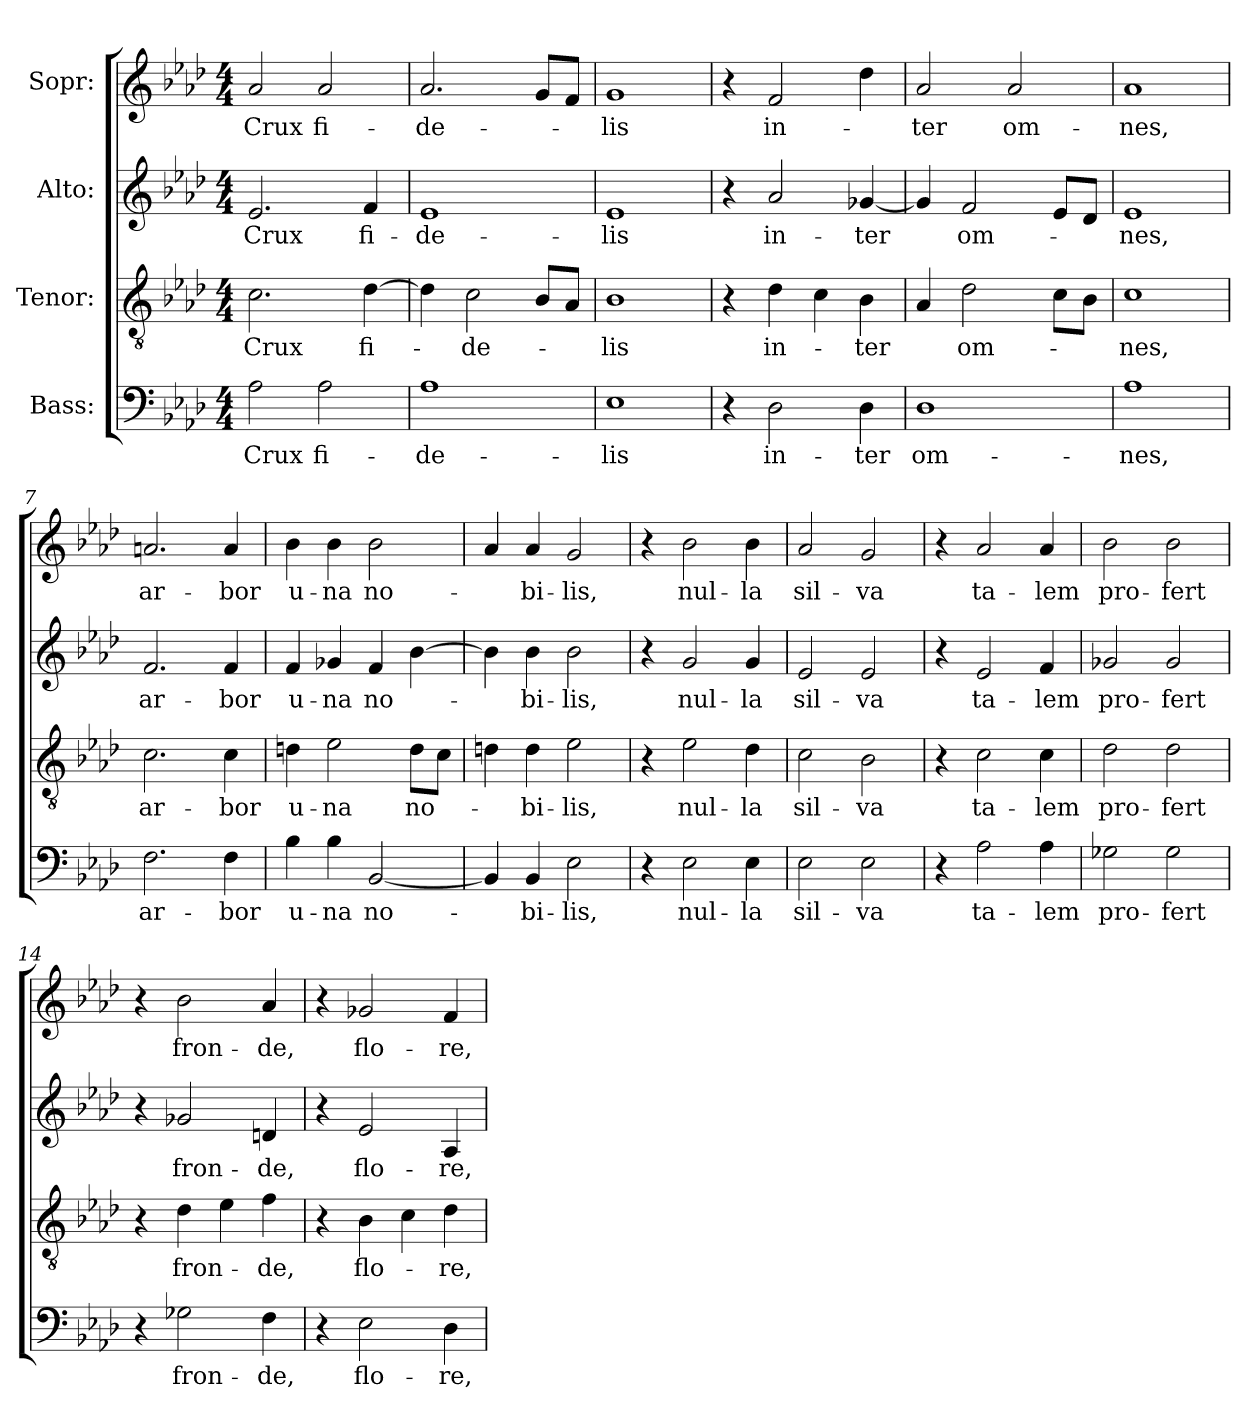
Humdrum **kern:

**kern	**text	**kern	**text	**kern	**text	**kern	**text
*part4	*part4	*part3	*part3	*part2	*part2	*part1	*part1
*staff4	*staff4	*staff3	*staff3	*staff2	*staff2	*staff1	*staff1
*I"Bass:	*	*I"Tenor:	*	*I"Alto:	*	*I"Sopr:	*
*clefF4	*	*clefGv2	*	*clefG2	*	*clefG2	*
*k[b-e-a-d-]	*	*k[b-e-a-d-]	*	*k[b-e-a-d-]	*	*k[b-e-a-d-]	*
*A-:	*	*A-:	*	*A-:	*	*A-:	*
*M4/4	*	*M4/4	*	*M4/4	*	*M4/4	*
=1	=1	=1	=1	=1	=1	=1	=1
2A-\	Crux	2.c\	Crux	2.e-/	Crux	2a-/	Crux
2A-\	fi-	.	.	.	.	2a-/	fi-
.	.	[4d-\	fi-	4f/	fi-	.	.
=2	=2	=2	=2	=2	=2	=2	=2
1A-	-de-	4d-\]	.	1e-	-de-	2.a-/	-de-
.	.	2c\	-de-	.	.	.	.
.	.	8B-/L	.	.	.	8g/L	.
.	.	8A-/J	.	.	.	8f/J	.
=3	=3	=3	=3	=3	=3	=3	=3
1E-	-lis	1B-	-lis	1e-	-lis	1g	-lis
=4	=4	=4	=4	=4	=4	=4	=4
4r	.	4r	.	4r	.	4r	.
2D-\	in-	4d-\	in-	2a-/	in-	2f/	in-
.	.	4c\	.	.	.	.	.
4D-\	-ter	4B-\	-ter	[4g-X/	-ter	4dd-\	.
=5	=5	=5	=5	=5	=5	=5	=5
1D-	om-	4A-/	.	4g-/]	.	2a-/	-ter
.	.	2d-\	om-	2f/	om-	.	.
.	.	.	.	.	.	2a-/	om-
.	.	8c\L	.	8e-/L	.	.	.
.	.	8B-\J	.	8d-/J	.	.	.
=6	=6	=6	=6	=6	=6	=6	=6
1A-	-nes,	1c	-nes,	1e-	-nes,	1a-	-nes,
!!LO:LB:g=z
=7	=7	=7	=7	=7	=7	=7	=7
2.F\	ar-	2.c\	ar-	2.f/	ar-	2.an/	ar-
4F\	-bor	4c\	-bor	4f/	-bor	4a/	-bor
=8	=8	=8	=8	=8	=8	=8	=8
4B-\	u-	4dn\	u-	4f/	u-	4b-\	u-
4B-\	-na	2e-\	-na	4g-X/	-na	4b-\	-na
[2BB-/	no-	.	.	4f/	no-	2b-\	no-
.	.	8d\L	no-	[4b-\	.	.	.
.	.	8c\J	.	.	.	.	.
=9	=9	=9	=9	=9	=9	=9	=9
4BB-/]	.	4dn\	.	4b-\]	.	4a-/	.
4BB-/	-bi-	4d\	-bi-	4b-\	-bi-	4a-/	-bi-
2E-\	-lis,	2e-\	-lis,	2b-\	-lis,	2g/	-lis,
=10	=10	=10	=10	=10	=10	=10	=10
4r	.	4r	.	4r	.	4r	.
2E-\	nul-	2e-\	nul-	2g/	nul-	2b-\	nul-
4E-\	-la	4d-\	-la	4g/	-la	4b-\	-la
=11	=11	=11	=11	=11	=11	=11	=11
2E-\	sil-	2c\	sil-	2e-/	sil-	2a-/	sil-
2E-\	-va	2B-\	-va	2e-/	-va	2g/	-va
=12	=12	=12	=12	=12	=12	=12	=12
4r	.	4r	.	4r	.	4r	.
2A-\	ta-	2c\	ta-	2e-/	ta-	2a-/	ta-
4A-\	-lem	4c\	-lem	4f/	-lem	4a-/	-lem
!!LO:PB:g=z
=13	=13	=13	=13	=13	=13	=13	=13
2G-X\	pro-	2d-\	pro-	2g-X/	pro-	2b-\	pro-
2G-\	-fert	2d-\	-fert	2g-/	-fert	2b-\	-fert
=14	=14	=14	=14	=14	=14	=14	=14
4r	.	4r	.	4r	.	4r	.
2G-X\	fron-	4d-\	fron-	2g-X/	fron-	2b-\	fron-
.	.	4e-\	.	.	.	.	.
4F\	-de,	4f\	-de,	4dn/	-de,	4a-/	-de,
=15	=15	=15	=15	=15	=15	=15	=15
4r	.	4r	.	4r	.	4r	.
2E-\	flo-	4B-\	flo-	2e-/	flo-	2g-X/	flo-
.	.	4c\	.	.	.	.	.
4D-\	-re,	4d-\	-re,	4A-/	-re,	4f/	-re,
=	=	=	=	=	=	=	=
*-	*-	*-	*-	*-	*-	*-	*-
